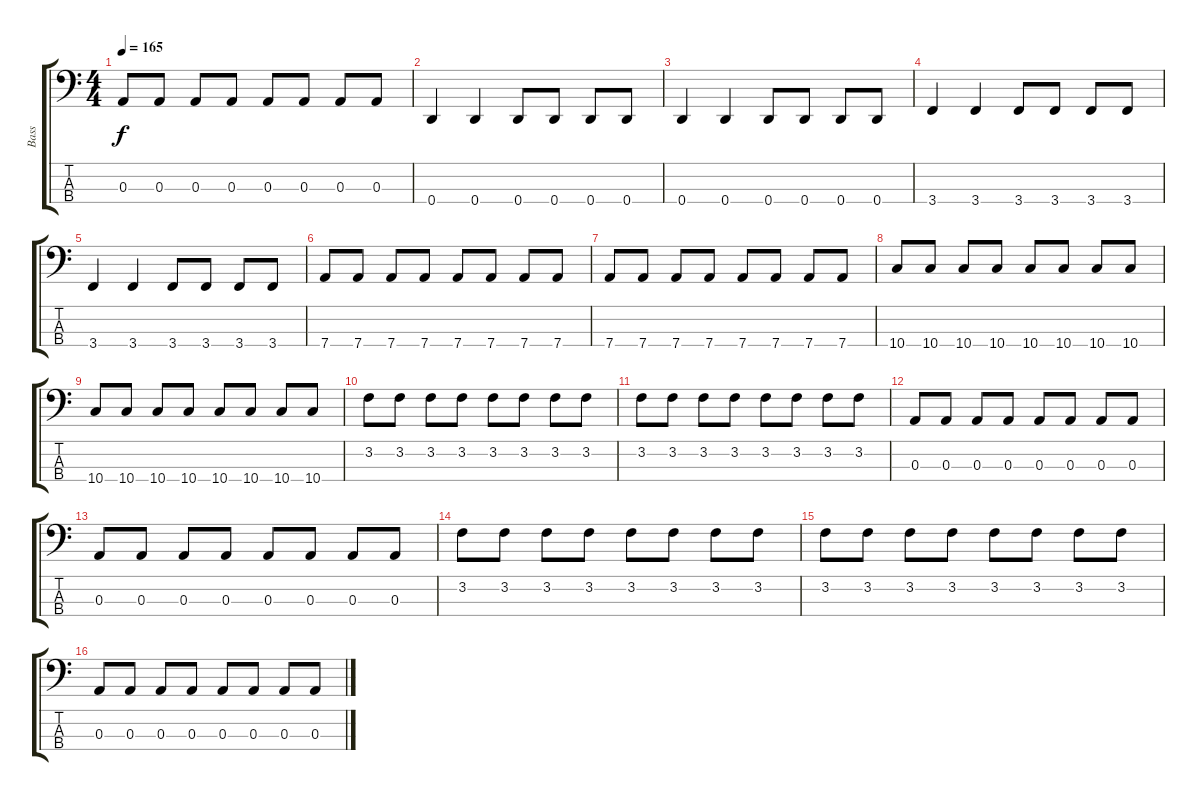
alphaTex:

\track ("Bass" "Bass") {instrument electricbassfinger}
\staff {score tabs}
\tuning (G2 D2 A1 D1) {hide}
\ts (4 4)
\tempo 165
\clef f4
\ks c
0.3.8{dy f} 0.3.8 0.3.8 0.3.8 0.3.8 0.3.8 0.3.8 0.3.8 |
0.4.4 0.4.4 0.4.8 0.4.8 0.4.8 0.4.8 |
0.4.4 0.4.4 0.4.8 0.4.8 0.4.8 0.4.8 |
3.4.4 3.4.4 3.4.8 3.4.8 3.4.8 3.4.8 |
3.4.4 3.4.4 3.4.8 3.4.8 3.4.8 3.4.8 |
7.4.8 7.4.8 7.4.8 7.4.8 7.4.8 7.4.8 7.4.8 7.4.8 |
7.4.8 7.4.8 7.4.8 7.4.8 7.4.8 7.4.8 7.4.8 7.4.8 |
10.4.8 10.4.8 10.4.8 10.4.8 10.4.8 10.4.8 10.4.8 10.4.8 |
10.4.8 10.4.8 10.4.8 10.4.8 10.4.8 10.4.8 10.4.8 10.4.8 |
3.2.8 3.2.8 3.2.8 3.2.8 3.2.8 3.2.8 3.2.8 3.2.8 |
3.2.8 3.2.8 3.2.8 3.2.8 3.2.8 3.2.8 3.2.8 3.2.8 |
0.3.8 0.3.8 0.3.8 0.3.8 0.3.8 0.3.8 0.3.8 0.3.8 |
0.3.8 0.3.8 0.3.8 0.3.8 0.3.8 0.3.8 0.3.8 0.3.8 |
3.2.8 3.2.8 3.2.8 3.2.8 3.2.8 3.2.8 3.2.8 3.2.8 |
3.2.8 3.2.8 3.2.8 3.2.8 3.2.8 3.2.8 3.2.8 3.2.8 |
0.3.8 0.3.8 0.3.8 0.3.8 0.3.8 0.3.8 0.3.8 0.3.8
